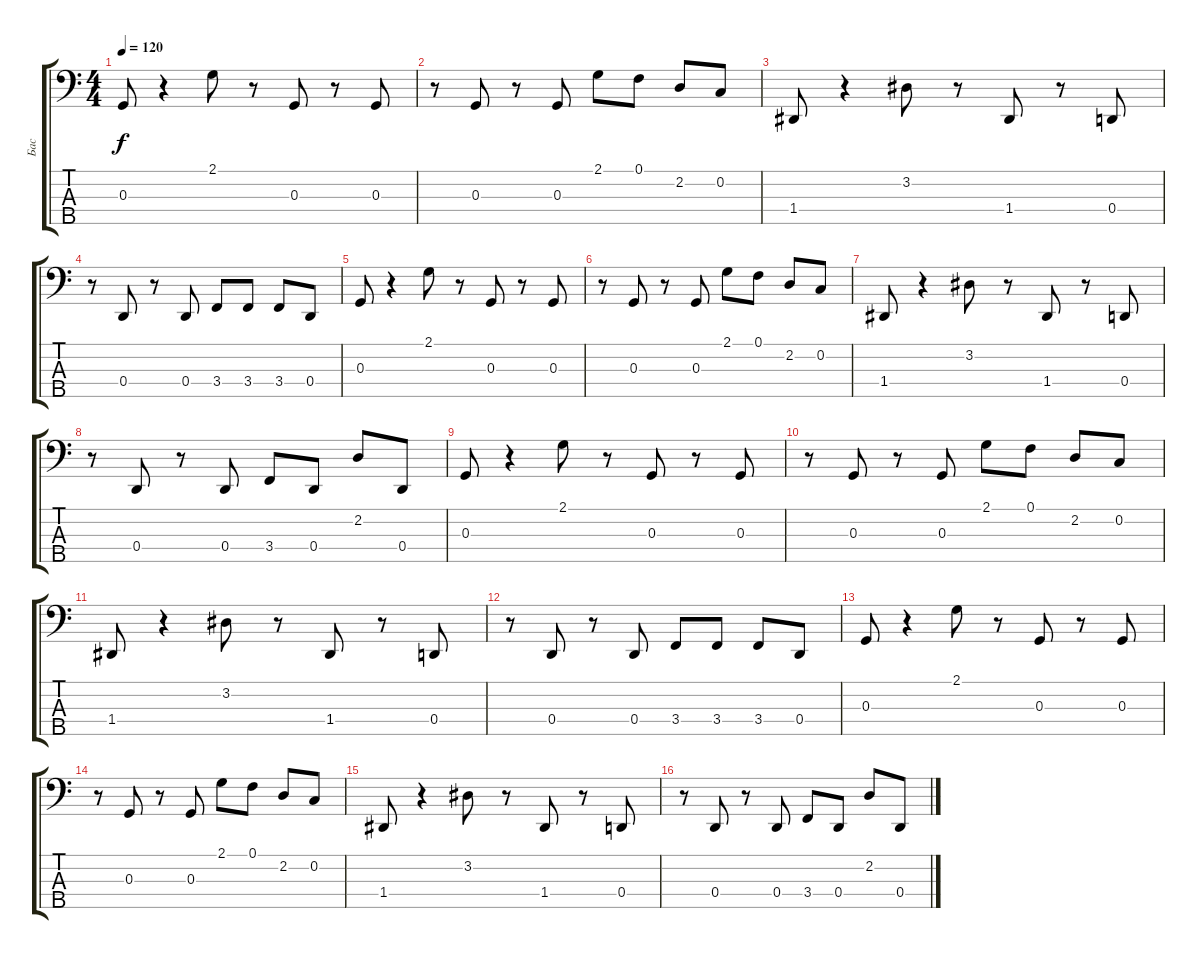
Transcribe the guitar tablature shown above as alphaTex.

\track ("Бас" "Бас") {instrument electricbassfinger}
\staff {score tabs}
\tuning (F2 C2 G1 D1 A0) {hide}
\ts (4 4)
\tempo 120
\clef f4
\ks c
0.3.8{dy f} r.4 2.1.8 r.8 0.3.8 r.8 0.3.8 |
r.8 0.3.8 r.8 0.3.8 2.1.8 0.1.8 2.2.8 0.2.8 |
1.4.8 r.4 3.2.8 r.8 1.4.8 r.8 0.4.8 |
r.8 0.4.8 r.8 0.4.8 3.4.8 3.4.8 3.4.8 0.4.8 |
0.3.8 r.4 2.1.8 r.8 0.3.8 r.8 0.3.8 |
r.8 0.3.8 r.8 0.3.8 2.1.8 0.1.8 2.2.8 0.2.8 |
1.4.8 r.4 3.2.8 r.8 1.4.8 r.8 0.4.8 |
r.8 0.4.8 r.8 0.4.8 3.4.8 0.4.8 2.2.8 0.4.8 |
0.3.8 r.4 2.1.8 r.8 0.3.8 r.8 0.3.8 |
r.8 0.3.8 r.8 0.3.8 2.1.8 0.1.8 2.2.8 0.2.8 |
1.4.8 r.4 3.2.8 r.8 1.4.8 r.8 0.4.8 |
r.8 0.4.8 r.8 0.4.8 3.4.8 3.4.8 3.4.8 0.4.8 |
0.3.8 r.4 2.1.8 r.8 0.3.8 r.8 0.3.8 |
r.8 0.3.8 r.8 0.3.8 2.1.8 0.1.8 2.2.8 0.2.8 |
1.4.8 r.4 3.2.8 r.8 1.4.8 r.8 0.4.8 |
r.8 0.4.8 r.8 0.4.8 3.4.8 0.4.8 2.2.8 0.4.8
